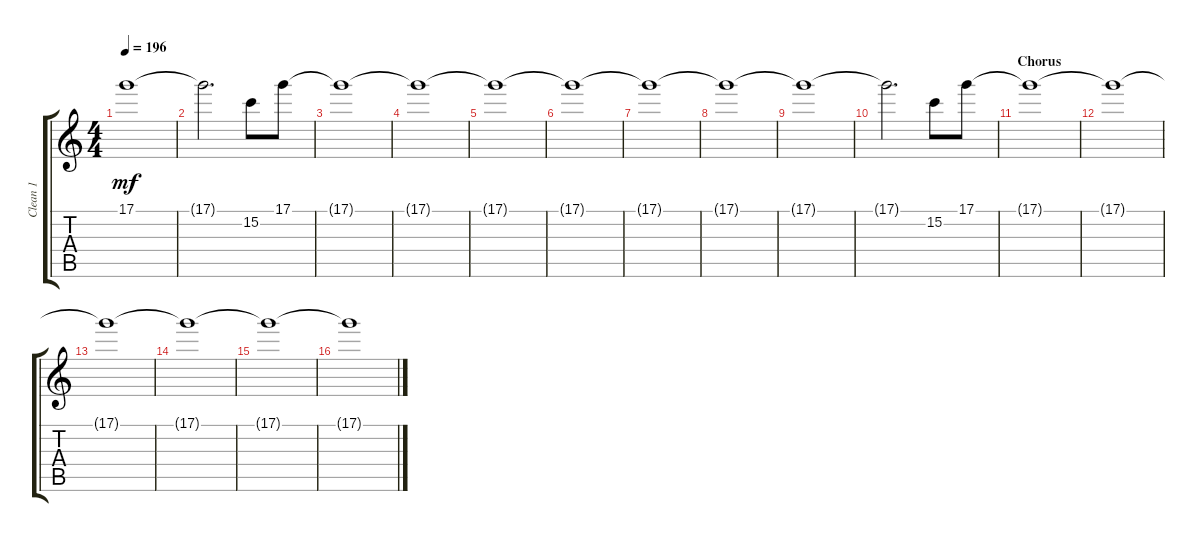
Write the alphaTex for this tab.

\track ("Clean 1" "Clean 1") {instrument electricguitarclean}
\staff {score tabs}
\tuning (D4 A3 F3 C3 G2 C2) {hide}
\ts (4 4)
\tempo 196
\clef g2
\ks aminor
17.1{t}.1{dy mf} |
17.1{t}.2{d} 15.2.8 17.1.8 |
17.1{t}.1 |
17.1{t}.1 |
17.1{t}.1 |
17.1{t}.1 |
17.1{t}.1 |
17.1{t}.1 |
17.1{t}.1 |
17.1{t}.2{d} 15.2.8 17.1.8 |
\section ("" "Chorus")
17.1{t}.1 |
17.1{t}.1 |
17.1{t}.1 |
17.1{t}.1 |
17.1{t}.1 |
17.1{t}.1
